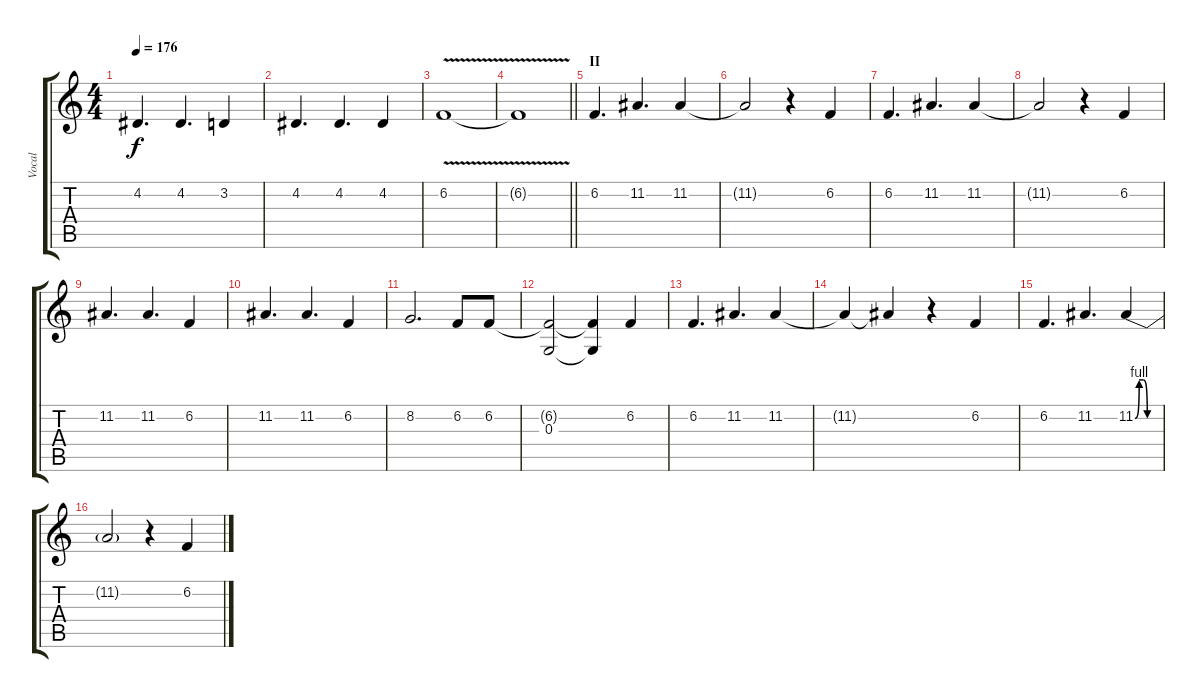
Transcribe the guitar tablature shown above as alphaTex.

\track ("Vocal" "Vocal") {instrument synthbrass1}
\staff {score tabs}
\tuning (E4 B3 G3 D3 A2 D2) {hide}
\ts (4 4)
\tempo 176
\clef g2
\ks c
4.2.4{d dy f} 4.2.4{d} 3.2.4 |
4.2.4{d} 4.2.4{d} 4.2.4 |
6.2{v}.1 |
\barLineRight lightlight
6.2{t}.1 |
\section ("" "II")
6.2.4{d} 11.2.4{d} 11.2.4 |
11.2{t}.2 r.4 6.2.4 |
6.2.4{d} 11.2.4{d} 11.2.4 |
11.2{t}.2 r.4 6.2.4 |
11.2.4{d} 11.2.4{d} 6.2.4 |
11.2.4{d} 11.2.4{d} 6.2.4 |
8.2.2{d} 6.2.8 6.2.8 |
(6.2{t} 0.3).2 (6.2{t} 0.3{t}).4 6.2.4 |
6.2.4{d} 11.2.4{d} 11.2.4 |
11.2{t}.4 11.2{t}.4 r.4 6.2.4 |
6.2.4{d} 11.2.4{d} 11.2{be (custom 0 0 10 4 20 4 30 0 60 0)}.4 |
11.2{t}.2 r.4 6.2.4
